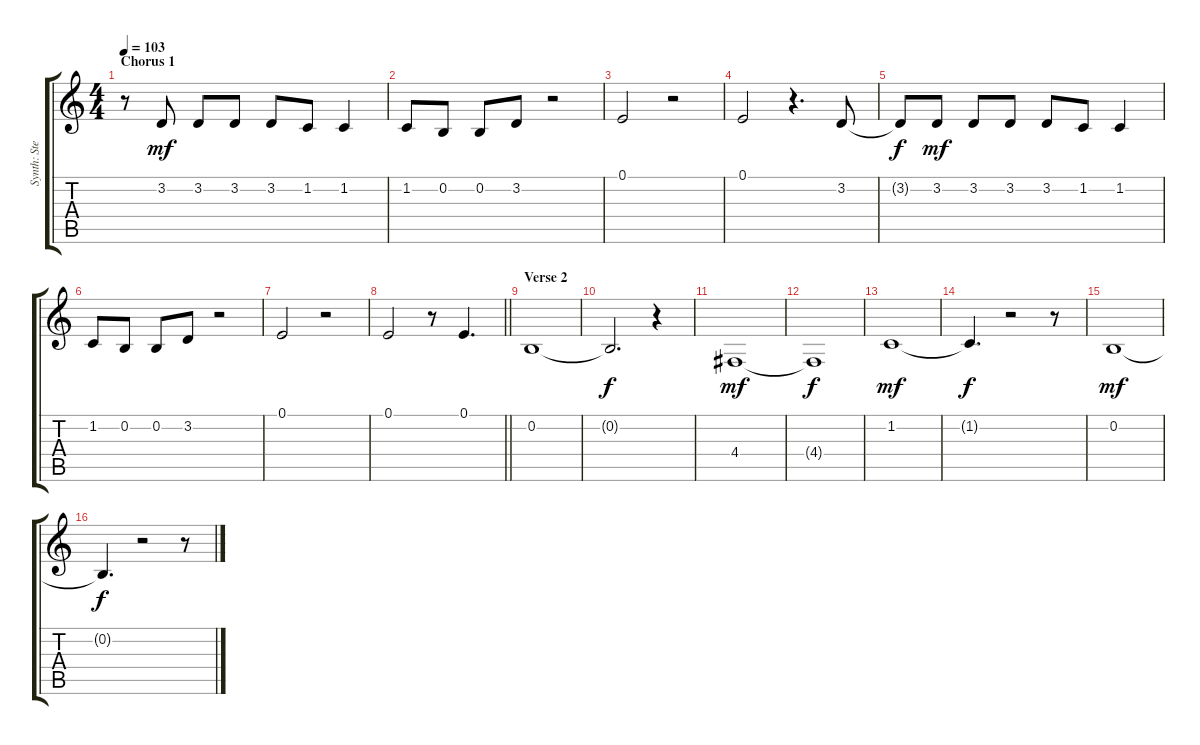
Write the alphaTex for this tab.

\track ("Synth: Sterling" "Synth: Ste") {instrument pad7halo}
\staff {score tabs}
\tuning (E4 B3 G3 D3 A2 E2) {hide}
\ts (4 4)
\section ("" "Chorus 1")
\tempo 103
\clef g2
\ks c
r.8{dy f} 3.2.8{dy mf} 3.2.8 3.2.8 3.2.8 1.2.8 1.2.4 |
1.2.8 0.2.8 0.2.8 3.2.8 r.2 |
0.1.2 r.2 |
0.1.2 r.4{d} 3.2.8 |
3.2{t}.8{dy f} 3.2.8{dy mf} 3.2.8 3.2.8 3.2.8 1.2.8 1.2.4 |
1.2.8 0.2.8 0.2.8 3.2.8 r.2 |
0.1.2 r.2 |
\barLineRight lightlight
0.1.2 r.8 0.1.4{d} |
\section ("" "Verse 2")
0.2.1 |
0.2{t}.2{d dy f} r.4 |
4.4.1{dy mf} |
4.4{t}.1{dy f} |
1.2.1{dy mf} |
1.2{t}.4{d dy f} r.2 r.8 |
0.2.1{dy mf} |
0.2{t}.4{d dy f} r.2 r.8
